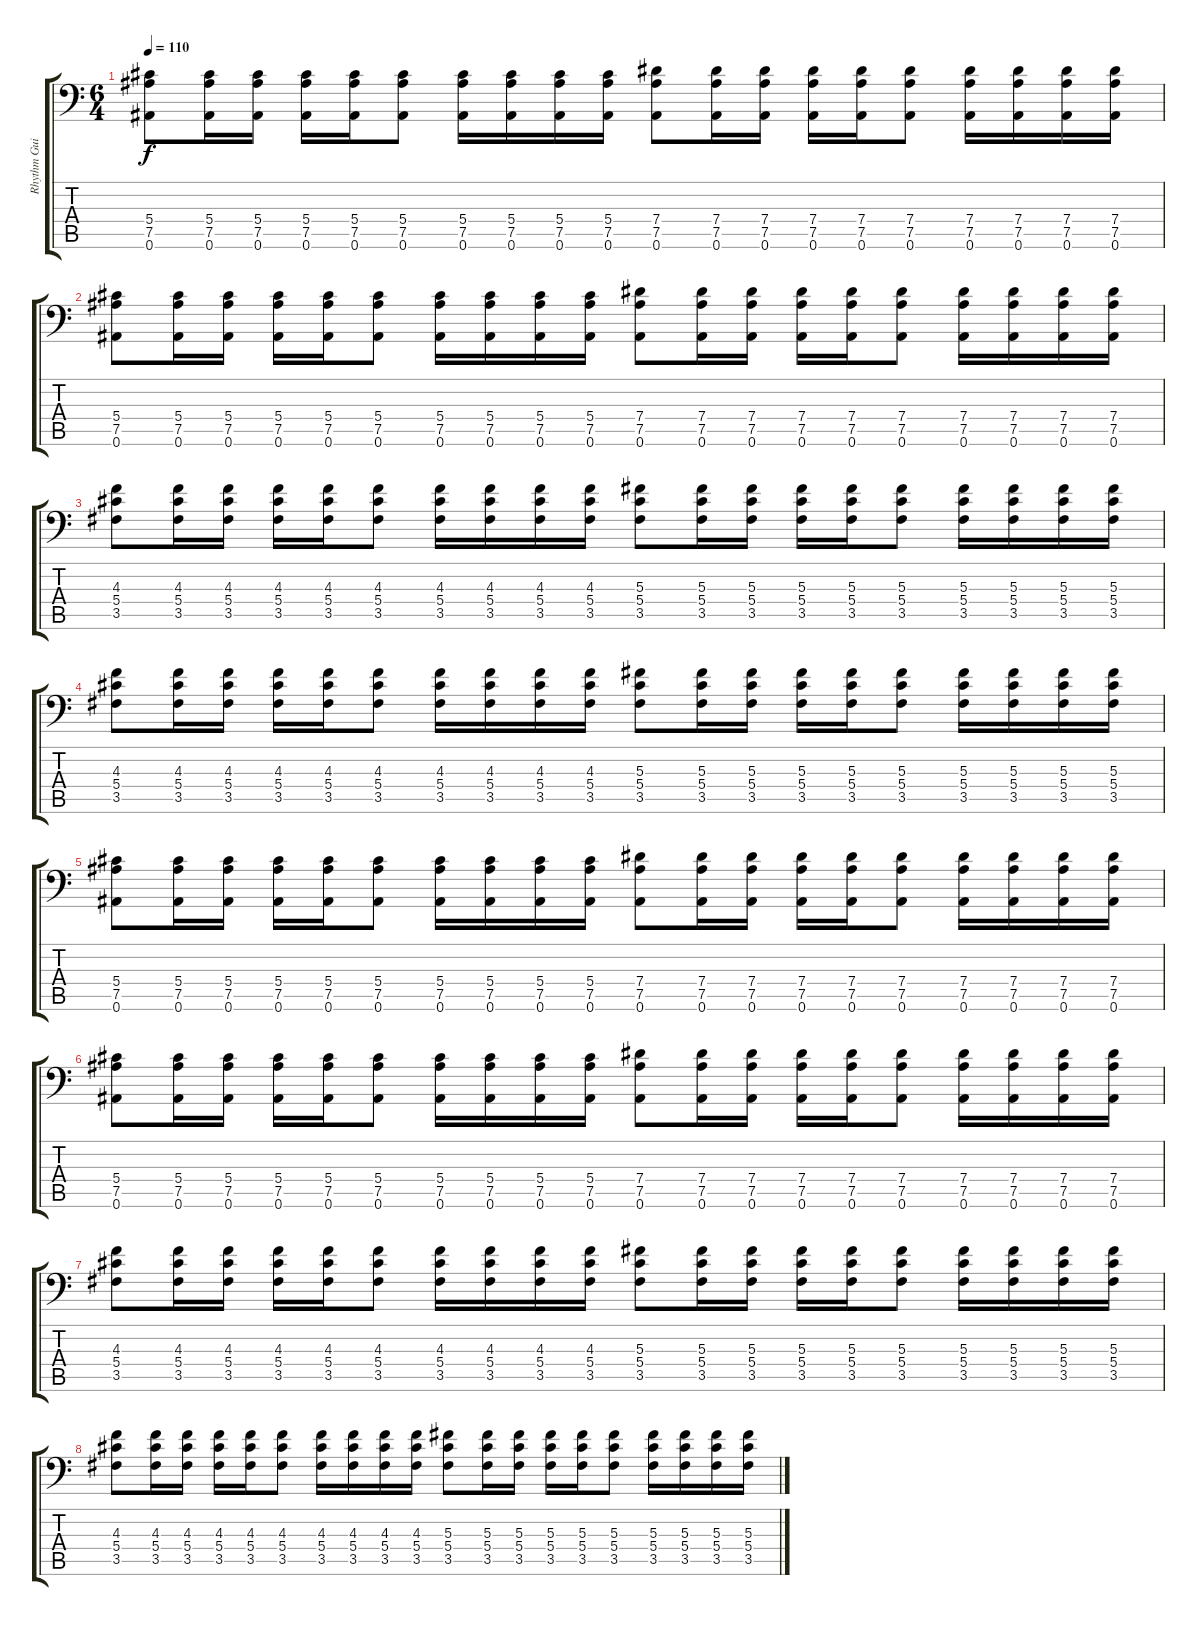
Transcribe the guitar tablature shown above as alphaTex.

\track ("Rhythm Guitar I" "Rhythm Gui") {instrument distortionguitar}
\staff {score tabs}
\tuning (Bb3 F3 Db3 Ab2 Eb2 Bb1) {hide}
\ts (6 4)
\tempo 110
\clef f4
\ks c
(5.4 7.5 0.6).8{dy f} (5.4 7.5 0.6).16 (5.4 7.5 0.6).16 (5.4 7.5 0.6).16 (5.4 7.5 0.6).16 (5.4 7.5 0.6).8 (5.4 7.5 0.6).16 (5.4 7.5 0.6).16 (5.4 7.5 0.6).16 (5.4 7.5 0.6).16 (7.4 7.5 0.6).8 (7.4 7.5 0.6).16 (7.4 7.5 0.6).16 (7.4 7.5 0.6).16 (7.4 7.5 0.6).16 (7.4 7.5 0.6).8 (7.4 7.5 0.6).16 (7.4 7.5 0.6).16 (7.4 7.5 0.6).16 (7.4 7.5 0.6).16 |
(5.4 7.5 0.6).8 (5.4 7.5 0.6).16 (5.4 7.5 0.6).16 (5.4 7.5 0.6).16 (5.4 7.5 0.6).16 (5.4 7.5 0.6).8 (5.4 7.5 0.6).16 (5.4 7.5 0.6).16 (5.4 7.5 0.6).16 (5.4 7.5 0.6).16 (7.4 7.5 0.6).8 (7.4 7.5 0.6).16 (7.4 7.5 0.6).16 (7.4 7.5 0.6).16 (7.4 7.5 0.6).16 (7.4 7.5 0.6).8 (7.4 7.5 0.6).16 (7.4 7.5 0.6).16 (7.4 7.5 0.6).16 (7.4 7.5 0.6).16 |
(4.3 5.4 3.5).8 (4.3 5.4 3.5).16 (4.3 5.4 3.5).16 (4.3 5.4 3.5).16 (4.3 5.4 3.5).16 (4.3 5.4 3.5).8 (4.3 5.4 3.5).16 (4.3 5.4 3.5).16 (4.3 5.4 3.5).16 (4.3 5.4 3.5).16 (5.3 5.4 3.5).8 (5.3 5.4 3.5).16 (5.3 5.4 3.5).16 (5.3 5.4 3.5).16 (5.3 5.4 3.5).16 (5.3 5.4 3.5).8 (5.3 5.4 3.5).16 (5.3 5.4 3.5).16 (5.3 5.4 3.5).16 (5.3 5.4 3.5).16 |
(4.3 5.4 3.5).8 (4.3 5.4 3.5).16 (4.3 5.4 3.5).16 (4.3 5.4 3.5).16 (4.3 5.4 3.5).16 (4.3 5.4 3.5).8 (4.3 5.4 3.5).16 (4.3 5.4 3.5).16 (4.3 5.4 3.5).16 (4.3 5.4 3.5).16 (5.3 5.4 3.5).8 (5.3 5.4 3.5).16 (5.3 5.4 3.5).16 (5.3 5.4 3.5).16 (5.3 5.4 3.5).16 (5.3 5.4 3.5).8 (5.3 5.4 3.5).16 (5.3 5.4 3.5).16 (5.3 5.4 3.5).16 (5.3 5.4 3.5).16 |
(5.4 7.5 0.6).8 (5.4 7.5 0.6).16 (5.4 7.5 0.6).16 (5.4 7.5 0.6).16 (5.4 7.5 0.6).16 (5.4 7.5 0.6).8 (5.4 7.5 0.6).16 (5.4 7.5 0.6).16 (5.4 7.5 0.6).16 (5.4 7.5 0.6).16 (7.4 7.5 0.6).8 (7.4 7.5 0.6).16 (7.4 7.5 0.6).16 (7.4 7.5 0.6).16 (7.4 7.5 0.6).16 (7.4 7.5 0.6).8 (7.4 7.5 0.6).16 (7.4 7.5 0.6).16 (7.4 7.5 0.6).16 (7.4 7.5 0.6).16 |
(5.4 7.5 0.6).8 (5.4 7.5 0.6).16 (5.4 7.5 0.6).16 (5.4 7.5 0.6).16 (5.4 7.5 0.6).16 (5.4 7.5 0.6).8 (5.4 7.5 0.6).16 (5.4 7.5 0.6).16 (5.4 7.5 0.6).16 (5.4 7.5 0.6).16 (7.4 7.5 0.6).8 (7.4 7.5 0.6).16 (7.4 7.5 0.6).16 (7.4 7.5 0.6).16 (7.4 7.5 0.6).16 (7.4 7.5 0.6).8 (7.4 7.5 0.6).16 (7.4 7.5 0.6).16 (7.4 7.5 0.6).16 (7.4 7.5 0.6).16 |
(4.3 5.4 3.5).8 (4.3 5.4 3.5).16 (4.3 5.4 3.5).16 (4.3 5.4 3.5).16 (4.3 5.4 3.5).16 (4.3 5.4 3.5).8 (4.3 5.4 3.5).16 (4.3 5.4 3.5).16 (4.3 5.4 3.5).16 (4.3 5.4 3.5).16 (5.3 5.4 3.5).8 (5.3 5.4 3.5).16 (5.3 5.4 3.5).16 (5.3 5.4 3.5).16 (5.3 5.4 3.5).16 (5.3 5.4 3.5).8 (5.3 5.4 3.5).16 (5.3 5.4 3.5).16 (5.3 5.4 3.5).16 (5.3 5.4 3.5).16 |
(4.3 5.4 3.5).8 (4.3 5.4 3.5).16 (4.3 5.4 3.5).16 (4.3 5.4 3.5).16 (4.3 5.4 3.5).16 (4.3 5.4 3.5).8 (4.3 5.4 3.5).16 (4.3 5.4 3.5).16 (4.3 5.4 3.5).16 (4.3 5.4 3.5).16 (5.3 5.4 3.5).8 (5.3 5.4 3.5).16 (5.3 5.4 3.5).16 (5.3 5.4 3.5).16 (5.3 5.4 3.5).16 (5.3 5.4 3.5).8 (5.3 5.4 3.5).16 (5.3 5.4 3.5).16 (5.3 5.4 3.5).16 (5.3 5.4 3.5).16
